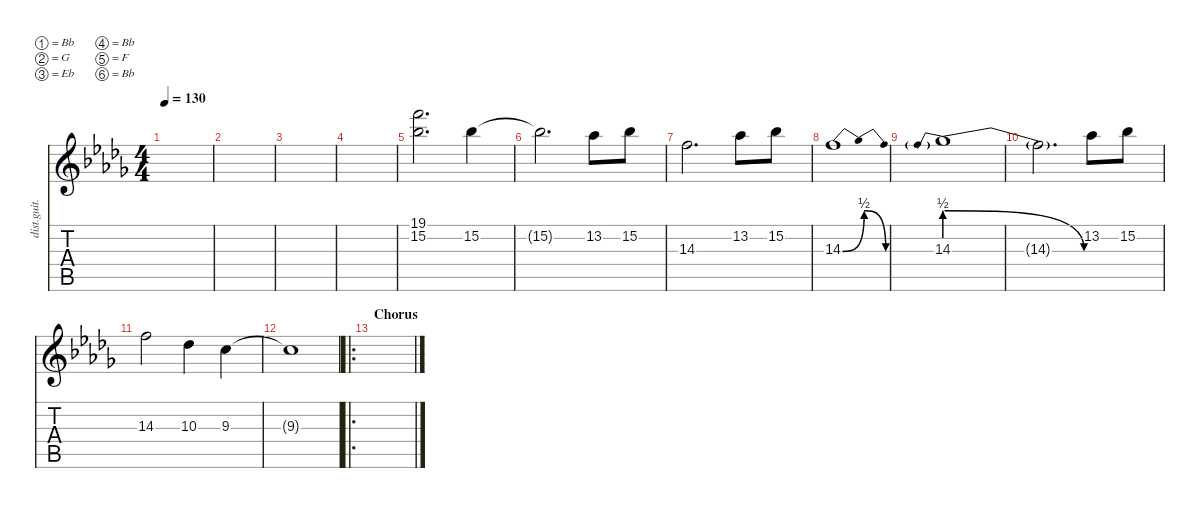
\defaultSystemsLayout 4
\hideDynamics
\bracketExtendMode nobrackets
\otherSystemsTrackNameOrientation horizontal
\track ("Guitar R Reverb" "dist.guit.") {instrument overdrivenguitar}
\staff {score tabs}
\tuning (Bb3 G3 Eb3 Bb2 F2 Bb1)
\ts (4 4)
\tempo 130
\clef g2
\ks bbminor
|
|
|
|
(19.1{acc forcenatural} 15.2{acc b}).2{d} 15.2{acc b}.4 |
15.2{t acc b}.2{d} 13.2{acc b}.8 15.2{acc b}.8 |
14.3{acc forcenatural}.2{d} 13.2{acc b}.8 15.2{acc b}.8 |
14.3{be (bendrelease 0 0 9.6 2 16.8 2 17.4 0) acc forcenatural}.1 |
14.3{be (prebendrelease 0 2 30.599999999999998 0)}.1 |
14.3{t acc forcenatural}.2{d} 13.2{acc b}.8 15.2{acc b}.8 |
14.3{acc forcenatural}.2 10.3{acc b}.4 9.3{acc forcenatural}.4 |
9.3{t acc forcenatural}.1 |
\ro
\section ("" "Chorus")
